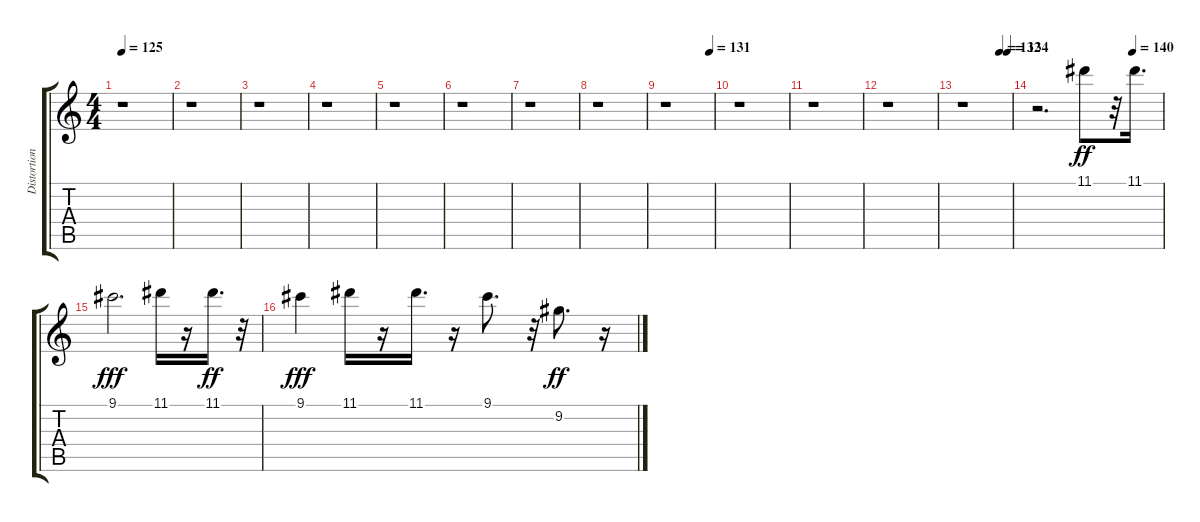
\track ("Distortion guitar 2" "Distortion") {instrument distortionguitar}
\staff {score tabs}
\tuning (E4 B3 G3 D3 A2 E2) {hide}
\ts (4 4)
\tempo 125
\clef g2
\ks c
r.1{dy ff} |
r.1 |
r.1 |
r.1 |
r.1 |
r.1 |
r.1 |
r.1 |
\tempo (131 0.921875)
r.1 |
r.1 |
r.1 |
r.1 |
\tempo (132 0.765625)
\tempo (134 0.921875)
r.1 |
\tempo (140 0.765625)
r.2{d} 11.1.8 r.32 11.1.16{d} |
9.1.2{d dy fff} 11.1.16 r.16 11.1.16{d dy ff} r.32 |
9.1.4{dy fff} 11.1.16 r.16 11.1.16{d} r.16 9.1.8{d} r.32 9.2.8{d dy ff} r.16
